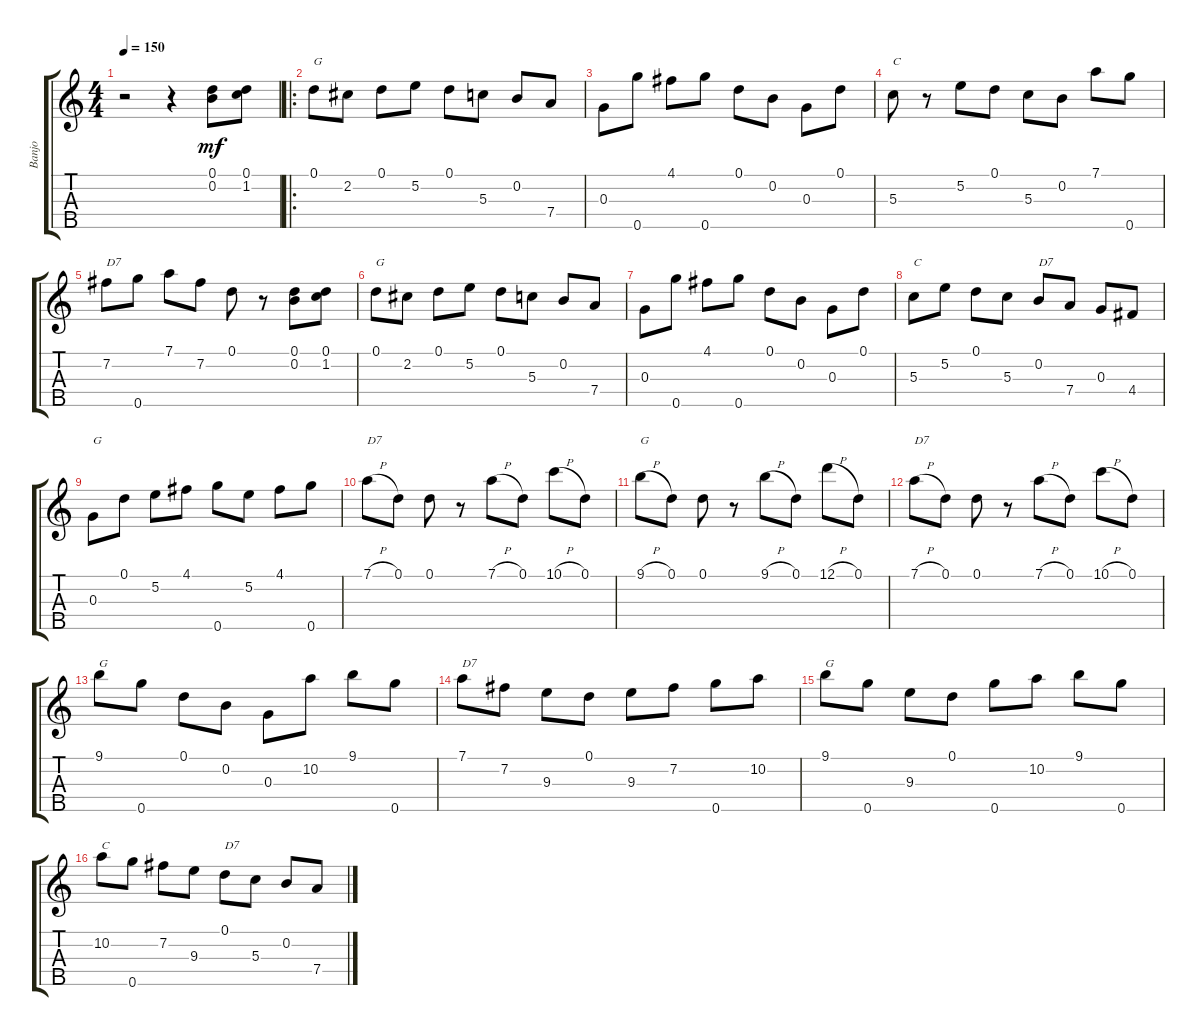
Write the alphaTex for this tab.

\track ("Banjo" "Banjo") {instrument banjo}
\staff {score tabs}
\tuning (D4 B3 G3 D3 G4) {hide}
\displaytranspose 12
\ts (4 4)
\tempo 150
\clef g2
\ks c
r.2{dy mf instrument banjo} r.4 (0.1 0.2).8 (0.1 1.2).8 |
\ro
0.1.8{txt "G"} 2.2.8 0.1.8 5.2.8 0.1.8 5.3.8 0.2.8 7.4.8 |
0.3.8 0.5.8 4.1.8 0.5.8 0.1.8 0.2.8 0.3.8 0.1.8 |
5.3.8{txt "C"} r.8 5.2.8 0.1.8 5.3.8 0.2.8 7.1.8 0.5.8 |
7.2.8{txt "D7"} 0.5.8 7.1.8 7.2.8 0.1.8 r.8 (0.1 0.2).8 (0.1 1.2).8 |
0.1.8{txt "G"} 2.2.8 0.1.8 5.2.8 0.1.8 5.3.8 0.2.8 7.4.8 |
0.3.8 0.5.8 4.1.8 0.5.8 0.1.8 0.2.8 0.3.8 0.1.8 |
5.3.8{txt "C"} 5.2.8 0.1.8 5.3.8 0.2.8{txt "D7"} 7.4.8 0.3.8 4.4.8 |
0.3.8{txt "G"} 0.1.8 5.2.8 4.1.8 0.5.8 5.2.8 4.1.8 0.5.8 |
7.1{h}.8{txt "D7"} 0.1.8 0.1.8 r.8 7.1{h}.8 0.1.8 10.1{h}.8 0.1.8 |
9.1{h}.8{txt "G"} 0.1.8 0.1.8 r.8 9.1{h}.8 0.1.8 12.1{h}.8 0.1.8 |
7.1{h}.8{txt "D7"} 0.1.8 0.1.8 r.8 7.1{h}.8 0.1.8 10.1{h}.8 0.1.8 |
9.1.8{txt "G"} 0.5.8 0.1.8 0.2.8 0.3.8 10.2.8 9.1.8 0.5.8 |
7.1.8{txt "D7"} 7.2.8 9.3.8 0.1.8 9.3.8 7.2.8 0.5.8 10.2.8 |
9.1.8{txt "G"} 0.5.8 9.3.8 0.1.8 0.5.8 10.2.8 9.1.8 0.5.8 |
10.2.8{txt "C"} 0.5.8 7.2.8 9.3.8 0.1.8{txt "D7"} 5.3.8 0.2.8 7.4.8
